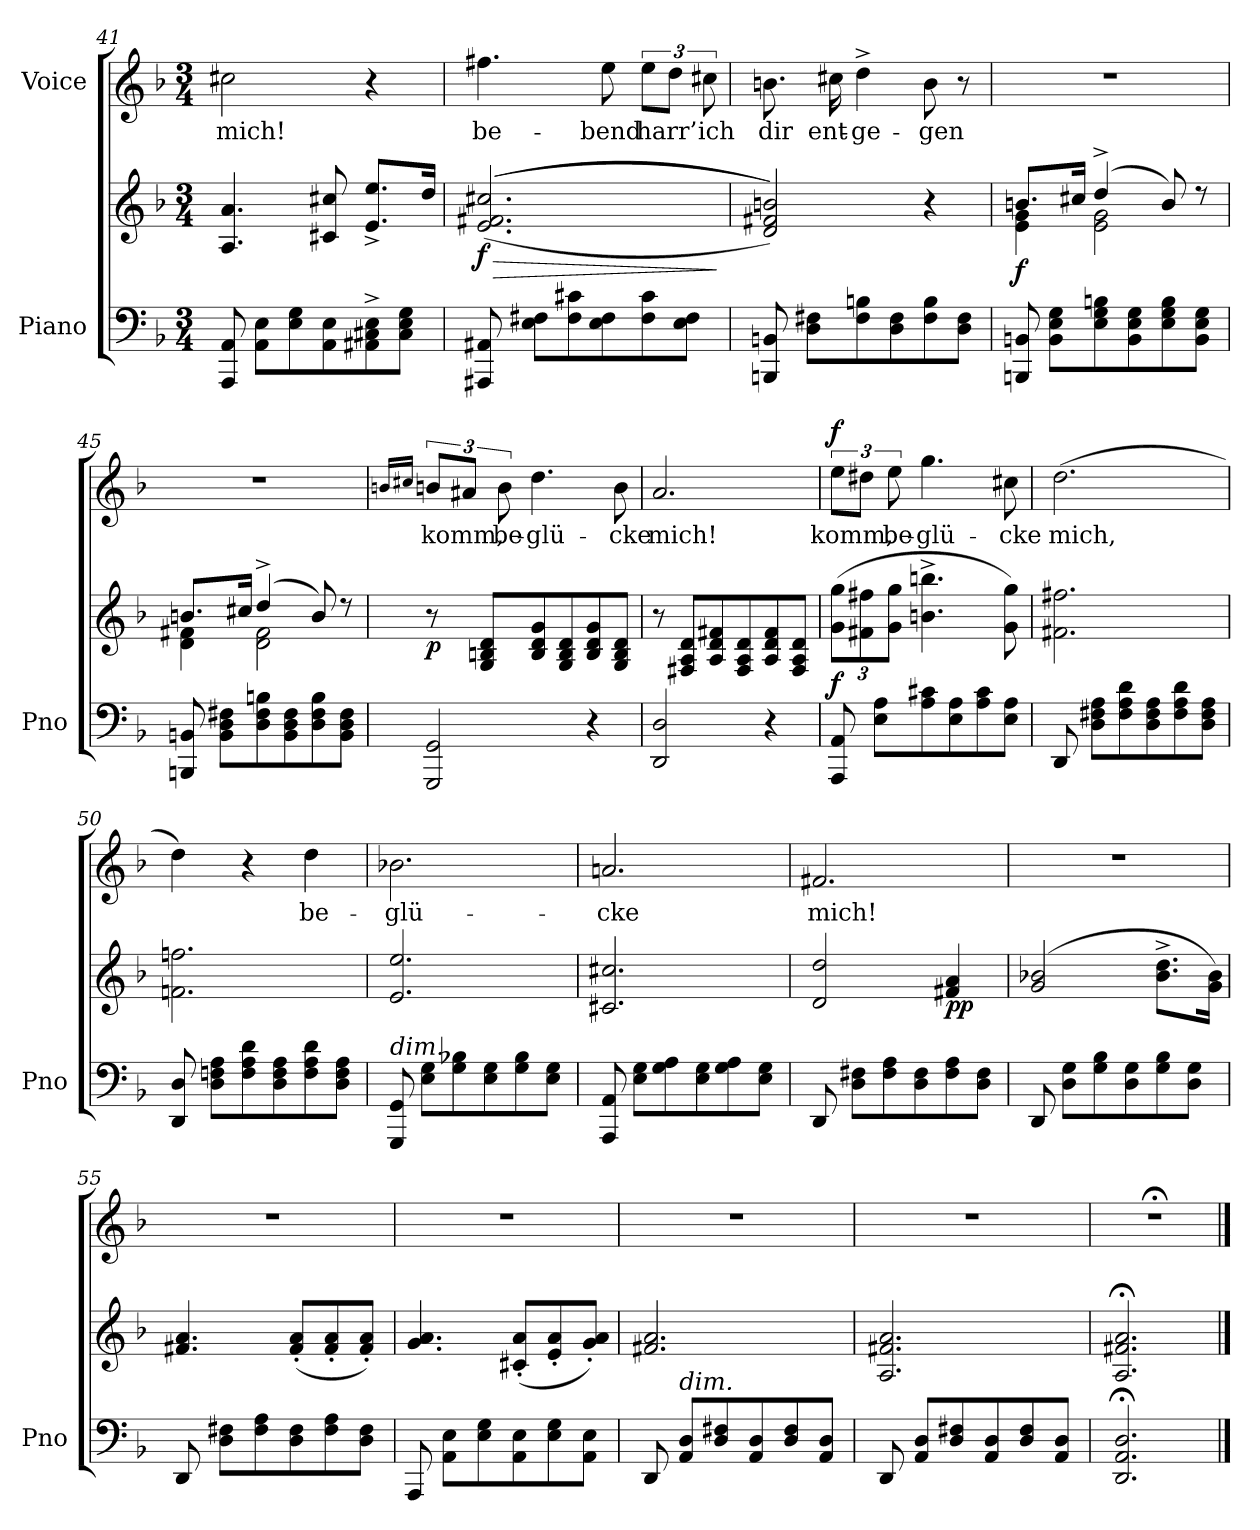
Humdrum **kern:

**kern	**kern	**dynam	**kern	**text	**dynam
*part2	*part2	*part2	*part1	*part1	*part1
*staff3	*staff2	*staff2/3	*staff1	*staff1	*staff1
*I"Piano	*	*	*I"Voice	*	*
*I'Pno	*	*	*	*	*
!!LO:LB:g=z
*clefF4	*clefG2	*	*clefG2	*	*
*k[b-]	*k[b-]	*	*k[b-]	*	*
*M3/4	*M3/4	*	*M3/4	*	*
=41	=41	=41	=41	=41	=41
!	!	!	!	!LO:LY:b	!
8AAA/ 8AA/	4.A/ 4.a/	.	2cc#X\	mich!	.
8AA\ 8E\L	.	.	.	.	.
8E\ 8G\	.	.	.	.	.
8AA\ 8E\	8c#X/ 8cc#X/	.	.	.	.
8AA#X\^ 8C#X\^ 8E\^	8.e/^< 8.ee/^<L	.	4r	.	.
8C#\ 8E\ 8G\J	.	.	.	.	.
.	16dd/Jk	.	.	.	.
=42	=42	=42	=42	=42	=42
!	!	!LO:HP:b	!	!LO:LY:b	!
!	!	!LO:DY:n=1:b	!	!	!
8AAA#X/ 8AA#X/	(>((2.e/ 2.f#X/ 2.cc#X/	> f	4.ff#X\	be-	.
8E\ 8F#X\L	.	.	.	.	.
8F#\ 8c#X\	.	.	.	.	.
!	!	!	!	!LO:LY:b	!
8E\ 8F#\	.	.	8ee\	-bend	.
!	!	!	!	!LO:LY:b	!
8F#\ 8c#\	.	.	12ee\L	harr’	.
.	.	.	12dd\J	.	.
8E\ 8F#\J	.	.	.	.	.
!	!	!	!	!LO:LY:b	!
.	.	.	12cc#X\	ich	.
.	.	]	.	.	.
=43	=43	=43	=43	=43	=43
!	!	!	!	!LO:LY:b	!
8BBBn/ 8BBn/	2d/ 2f#X/ 2bn/)))	.	8.bn\	dir	.
8D\ 8F#X\L	.	.	.	.	.
!	!	!	!	!LO:LY:b	!
.	.	.	16cc#X\	ent-	.
!	!	!	!	!LO:LY:b	!
8F#\ 8Bn\	.	.	4dd^\	-ge-	.
8D\ 8F#\	.	.	.	.	.
!	!	!	!	!LO:LY:b	!
8F#\ 8B\	4r	.	8b\	-gen	.
8D\ 8F#\J	.	.	8r	.	.
=44	=44	=44	=44	=44	=44
*	*^	*	*	*	*
!	!	!	!LO:DY:b	!	!	!
8BBBn/ 8BBn/	8.bn/L	4e\ 4g\	f	2.r	.	.
8BB\ 8E\ 8G\L	.	.	.	.	.	.
.	16cc#X/Jk	.	.	.	.	.
8E\ 8G\ 8Bn\	(4dd^/	2e\ 2g\	.	.	.	.
8BB\ 8E\ 8G\	.	.	.	.	.	.
8E\ 8G\ 8B\	8b/)	.	.	.	.	.
8BB\ 8E\ 8G\J	8r	.	.	.	.	.
!!LO:LB:g=z
=45	=45	=45	=45	=45	=45	=45
8BBBn/ 8BBn/	8.bn/L	4d\ 4f#X\	.	2.r	.	.
8BB\ 8D\ 8F#X\L	.	.	.	.	.	.
.	16cc#X/Jk	.	.	.	.	.
8D\ 8F#\ 8Bn\	(4dd^/	2d\ 2f#\	.	.	.	.
8BB\ 8D\ 8F#\	.	.	.	.	.	.
8D\ 8F#\ 8B\	8b/)	.	.	.	.	.
8BB\ 8D\ 8F#\J	8r	.	.	.	.	.
*	*v	*v	*	*	*	*
=46	=46	=46	=46	=46	=46
.	.	.	16qbn/LL	.	.
.	.	.	16qcc#X/JJ	.	.
!	!	!LO:DY:b	!	!LO:LY:b	!
2GGG/ 2GG/	8r	p	12bn/L	komm,	.
.	.	.	12a#X/J	.	.
.	8G/ 8Bn/ 8d/L	.	.	.	.
!	!	!	!	!LO:LY:b	!
.	.	.	12b\	be-	.
!	!	!	!	!LO:LY:b	!
.	8B/ 8d/ 8g/	.	4.dd\	-glü-	.
.	8G/ 8B/ 8d/	.	.	.	.
4r	8B/ 8d/ 8g/	.	.	.	.
!	!	!	!	!LO:LY:b	!
.	8G/ 8B/ 8d/J	.	8b\	-cke	.
=47	=47	=47	=47	=47	=47
!	!	!	!	!LO:LY:b	!
2DD/ 2D/	8r	.	2.a/	-mich!	.
.	8F#X/ 8A/ 8d/L	.	.	.	.
.	8A/ 8d/ 8f#X/	.	.	.	.
.	8F#/ 8A/ 8d/	.	.	.	.
4r	8A/ 8d/ 8f#/	.	.	.	.
.	8F#/ 8A/ 8d/J	.	.	.	.
=48	=48	=48	=48	=48	=48
*	*Xbrackettup	*	*	*	*
!	!	!LO:DY:a=2	!	!LO:LY:b	!LO:DY:a
8AAA/ 8AA/	(12g\ 12gg\L	f	12ee\L	komm,	f
.	12f#X\ 12ff#X\	.	12dd#X\J	.	.
8E\ 8A\L	.	.	.	.	.
!	!	!	!	!LO:LY:b	!
.	12g\ 12gg\J	.	12ee\	be-	.
!	!	!	!	!LO:LY:b	!
8A\ 8c#X\	4.bn\^ 4.bbn\^	.	4.gg\	-glü-	.
8E\ 8A\	.	.	.	.	.
8A\ 8c#\	.	.	.	.	.
!	!	!	!	!LO:LY:b	!
8E\ 8A\J	8g\ 8gg\)	.	8cc#X\	-cke	.
=49	=49	=49	=49	=49	=49
!	!	!	!	!LO:LY:b	!
8DD/	2.f#X\ 2.ff#X\	.	(2.dd\	mich,	.
8D\ 8F#X\ 8A\L	.	.	.	.	.
8F#\ 8A\ 8d\	.	.	.	.	.
8D\ 8F#\ 8A\	.	.	.	.	.
8F#\ 8A\ 8d\	.	.	.	.	.
8D\ 8F#\ 8A\J	.	.	.	.	.
!!LO:LB:g=z
=50	=50	=50	=50	=50	=50
8DD/ 8D/	2.fn\ 2.ffn\	.	4dd\)	.	.
8D\ 8Fn\ 8A\L	.	.	.	.	.
8F\ 8A\ 8d\	.	.	4r	.	.
8D\ 8F\ 8A\	.	.	.	.	.
!	!	!	!	!LO:LY:b	!
8F\ 8A\ 8d\	.	.	4dd\	be-	.
8D\ 8F\ 8A\J	.	.	.	.	.
=51	=51	=51	=51	=51	=51
!LO:TX:a:i:t=dim.	!	!	!	!	!
!	!	!	!	!LO:LY:b	!
8GGG/ 8GG/	2.e/ 2.ee/	.	2.b-X\	-glü-	.
8E\ 8G\L	.	.	.	.	.
8G\ 8B-X\	.	.	.	.	.
8E\ 8G\	.	.	.	.	.
8G\ 8B-\	.	.	.	.	.
8E\ 8G\J	.	.	.	.	.
=52	=52	=52	=52	=52	=52
!	!	!	!	!LO:LY:b	!
8AAA/ 8AA/	2.c#X/ 2.cc#X/	.	2.an/	-cke	.
8E\ 8G\L	.	.	.	.	.
8G\ 8A\	.	.	.	.	.
8E\ 8G\	.	.	.	.	.
8G\ 8A\	.	.	.	.	.
8E\ 8G\J	.	.	.	.	.
=53	=53	=53	=53	=53	=53
!	!	!	!	!LO:LY:b	!
8DD/	2d/ 2dd/	.	2.f#X/	-mich!	.
8D\ 8F#X\L	.	.	.	.	.
8F#\ 8A\	.	.	.	.	.
8D\ 8F#\	.	.	.	.	.
!	!	!LO:DY:b	!	!	!
8F#\ 8A\	4f#X/ 4a/	pp	.	.	.
8D\ 8F#\J	.	.	.	.	.
=54	=54	=54	=54	=54	=54
8DD/	(2g/ 2b-X/	.	2.r	.	.
8D\ 8G\L	.	.	.	.	.
8G\ 8B-\	.	.	.	.	.
8D\ 8G\	.	.	.	.	.
8G\ 8B-\	8.b-\^ 8.dd\^L	.	.	.	.
8D\ 8G\J	.	.	.	.	.
.	16g\ 16b-\Jk)	.	.	.	.
!!LO:LB:g=z
=55	=55	=55	=55	=55	=55
8DD/	4.f#X/ 4.a/	.	2.r	.	.
8D\ 8F#X\L	.	.	.	.	.
8F#\ 8A\	.	.	.	.	.
8D\ 8F#\	(8f#/' 8a/'L	.	.	.	.
8F#\ 8A\	8f#/' 8a/'	.	.	.	.
8D\ 8F#\J	8f#/' 8a/'J)	.	.	.	.
=56	=56	=56	=56	=56	=56
8AAA/	4.g/ 4.a/	.	2.r	.	.
8AA\ 8E\L	.	.	.	.	.
8E\ 8G\	.	.	.	.	.
8AA\ 8E\	(8c#X/' 8a/'L	.	.	.	.
8E\ 8G\	8e/' 8a/'	.	.	.	.
8AA\ 8E\J	8g/' 8a/'J)	.	.	.	.
=57	=57	=57	=57	=57	=57
8DD/	2.f#X/ 2.a/	.	2.r	.	.
!LO:TX:a:i:t=dim.	!	!	!	!	!
8AA/ 8D/L	.	.	.	.	.
8D/ 8F#X/	.	.	.	.	.
8AA/ 8D/	.	.	.	.	.
8D/ 8F#/	.	.	.	.	.
8AA/ 8D/J	.	.	.	.	.
=58	=58	=58	=58	=58	=58
8DD/	2.A/ 2.f#X/ 2.a/	.	2.r	.	.
8AA/ 8D/L	.	.	.	.	.
8D/ 8F#X/	.	.	.	.	.
8AA/ 8D/	.	.	.	.	.
8D/ 8F#/	.	.	.	.	.
8AA/ 8D/J	.	.	.	.	.
=59	=59	=59	=59	=59	=59
2.DD/; 2.AA/; 2.D/;	2.A/;< 2.f#X/;< 2.a/;<	.	2.r;<	.	.
==	==	==	==	==	==
*-	*-	*-	*-	*-	*-
